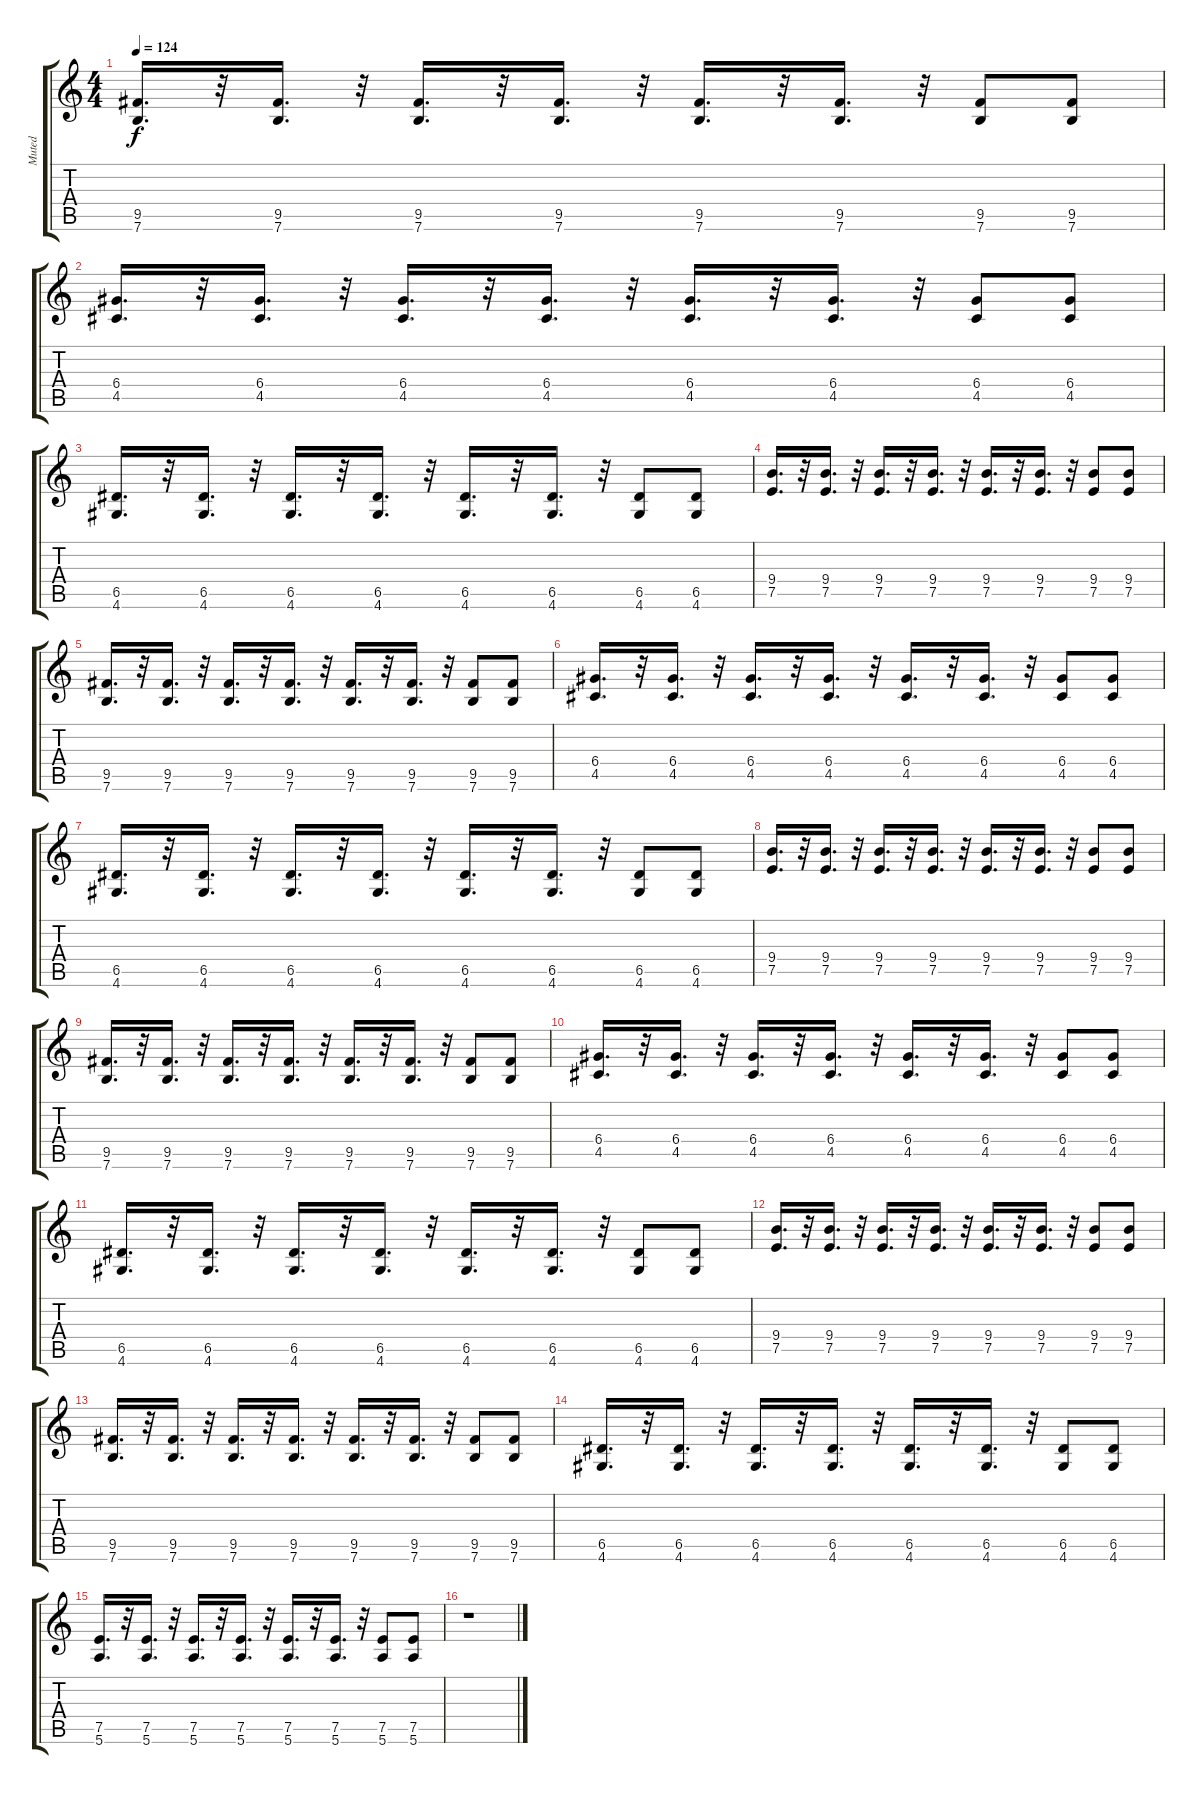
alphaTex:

\track ("Muted" "Muted") {instrument electricguitarmuted}
\staff {score tabs}
\tuning (E4 B3 G3 D3 A2 E2) {hide}
\ts (4 4)
\tempo 124
\clef g2
\ks c
(9.5 7.6).16{d dy f} r.32 (9.5 7.6).16{d} r.32 (9.5 7.6).16{d} r.32 (9.5 7.6).16{d} r.32 (9.5 7.6).16{d} r.32 (9.5 7.6).16{d} r.32 (9.5 7.6).8 (9.5 7.6).8 |
(6.4 4.5).16{d} r.32 (6.4 4.5).16{d} r.32 (6.4 4.5).16{d} r.32 (6.4 4.5).16{d} r.32 (6.4 4.5).16{d} r.32 (6.4 4.5).16{d} r.32 (6.4 4.5).8 (6.4 4.5).8 |
(6.5 4.6).16{d} r.32 (6.5 4.6).16{d} r.32 (6.5 4.6).16{d} r.32 (6.5 4.6).16{d} r.32 (6.5 4.6).16{d} r.32 (6.5 4.6).16{d} r.32 (6.5 4.6).8 (6.5 4.6).8 |
(9.4 7.5).16{d} r.32 (9.4 7.5).16{d} r.32 (9.4 7.5).16{d} r.32 (9.4 7.5).16{d} r.32 (9.4 7.5).16{d} r.32 (9.4 7.5).16{d} r.32 (9.4 7.5).8 (9.4 7.5).8 |
(9.5 7.6).16{d} r.32 (9.5 7.6).16{d} r.32 (9.5 7.6).16{d} r.32 (9.5 7.6).16{d} r.32 (9.5 7.6).16{d} r.32 (9.5 7.6).16{d} r.32 (9.5 7.6).8 (9.5 7.6).8 |
(6.4 4.5).16{d} r.32 (6.4 4.5).16{d} r.32 (6.4 4.5).16{d} r.32 (6.4 4.5).16{d} r.32 (6.4 4.5).16{d} r.32 (6.4 4.5).16{d} r.32 (6.4 4.5).8 (6.4 4.5).8 |
(6.5 4.6).16{d} r.32 (6.5 4.6).16{d} r.32 (6.5 4.6).16{d} r.32 (6.5 4.6).16{d} r.32 (6.5 4.6).16{d} r.32 (6.5 4.6).16{d} r.32 (6.5 4.6).8 (6.5 4.6).8 |
(9.4 7.5).16{d} r.32 (9.4 7.5).16{d} r.32 (9.4 7.5).16{d} r.32 (9.4 7.5).16{d} r.32 (9.4 7.5).16{d} r.32 (9.4 7.5).16{d} r.32 (9.4 7.5).8 (9.4 7.5).8 |
(9.5 7.6).16{d} r.32 (9.5 7.6).16{d} r.32 (9.5 7.6).16{d} r.32 (9.5 7.6).16{d} r.32 (9.5 7.6).16{d} r.32 (9.5 7.6).16{d} r.32 (9.5 7.6).8 (9.5 7.6).8 |
(6.4 4.5).16{d} r.32 (6.4 4.5).16{d} r.32 (6.4 4.5).16{d} r.32 (6.4 4.5).16{d} r.32 (6.4 4.5).16{d} r.32 (6.4 4.5).16{d} r.32 (6.4 4.5).8 (6.4 4.5).8 |
(6.5 4.6).16{d} r.32 (6.5 4.6).16{d} r.32 (6.5 4.6).16{d} r.32 (6.5 4.6).16{d} r.32 (6.5 4.6).16{d} r.32 (6.5 4.6).16{d} r.32 (6.5 4.6).8 (6.5 4.6).8 |
(9.4 7.5).16{d} r.32 (9.4 7.5).16{d} r.32 (9.4 7.5).16{d} r.32 (9.4 7.5).16{d} r.32 (9.4 7.5).16{d} r.32 (9.4 7.5).16{d} r.32 (9.4 7.5).8 (9.4 7.5).8 |
(9.5 7.6).16{d} r.32 (9.5 7.6).16{d} r.32 (9.5 7.6).16{d} r.32 (9.5 7.6).16{d} r.32 (9.5 7.6).16{d} r.32 (9.5 7.6).16{d} r.32 (9.5 7.6).8 (9.5 7.6).8 |
(6.5 4.6).16{d} r.32 (6.5 4.6).16{d} r.32 (6.5 4.6).16{d} r.32 (6.5 4.6).16{d} r.32 (6.5 4.6).16{d} r.32 (6.5 4.6).16{d} r.32 (6.5 4.6).8 (6.5 4.6).8 |
(7.5 5.6).16{d} r.32 (7.5 5.6).16{d} r.32 (7.5 5.6).16{d} r.32 (7.5 5.6).16{d} r.32 (7.5 5.6).16{d} r.32 (7.5 5.6).16{d} r.32 (7.5 5.6).8 (7.5 5.6).8 |
r.1
